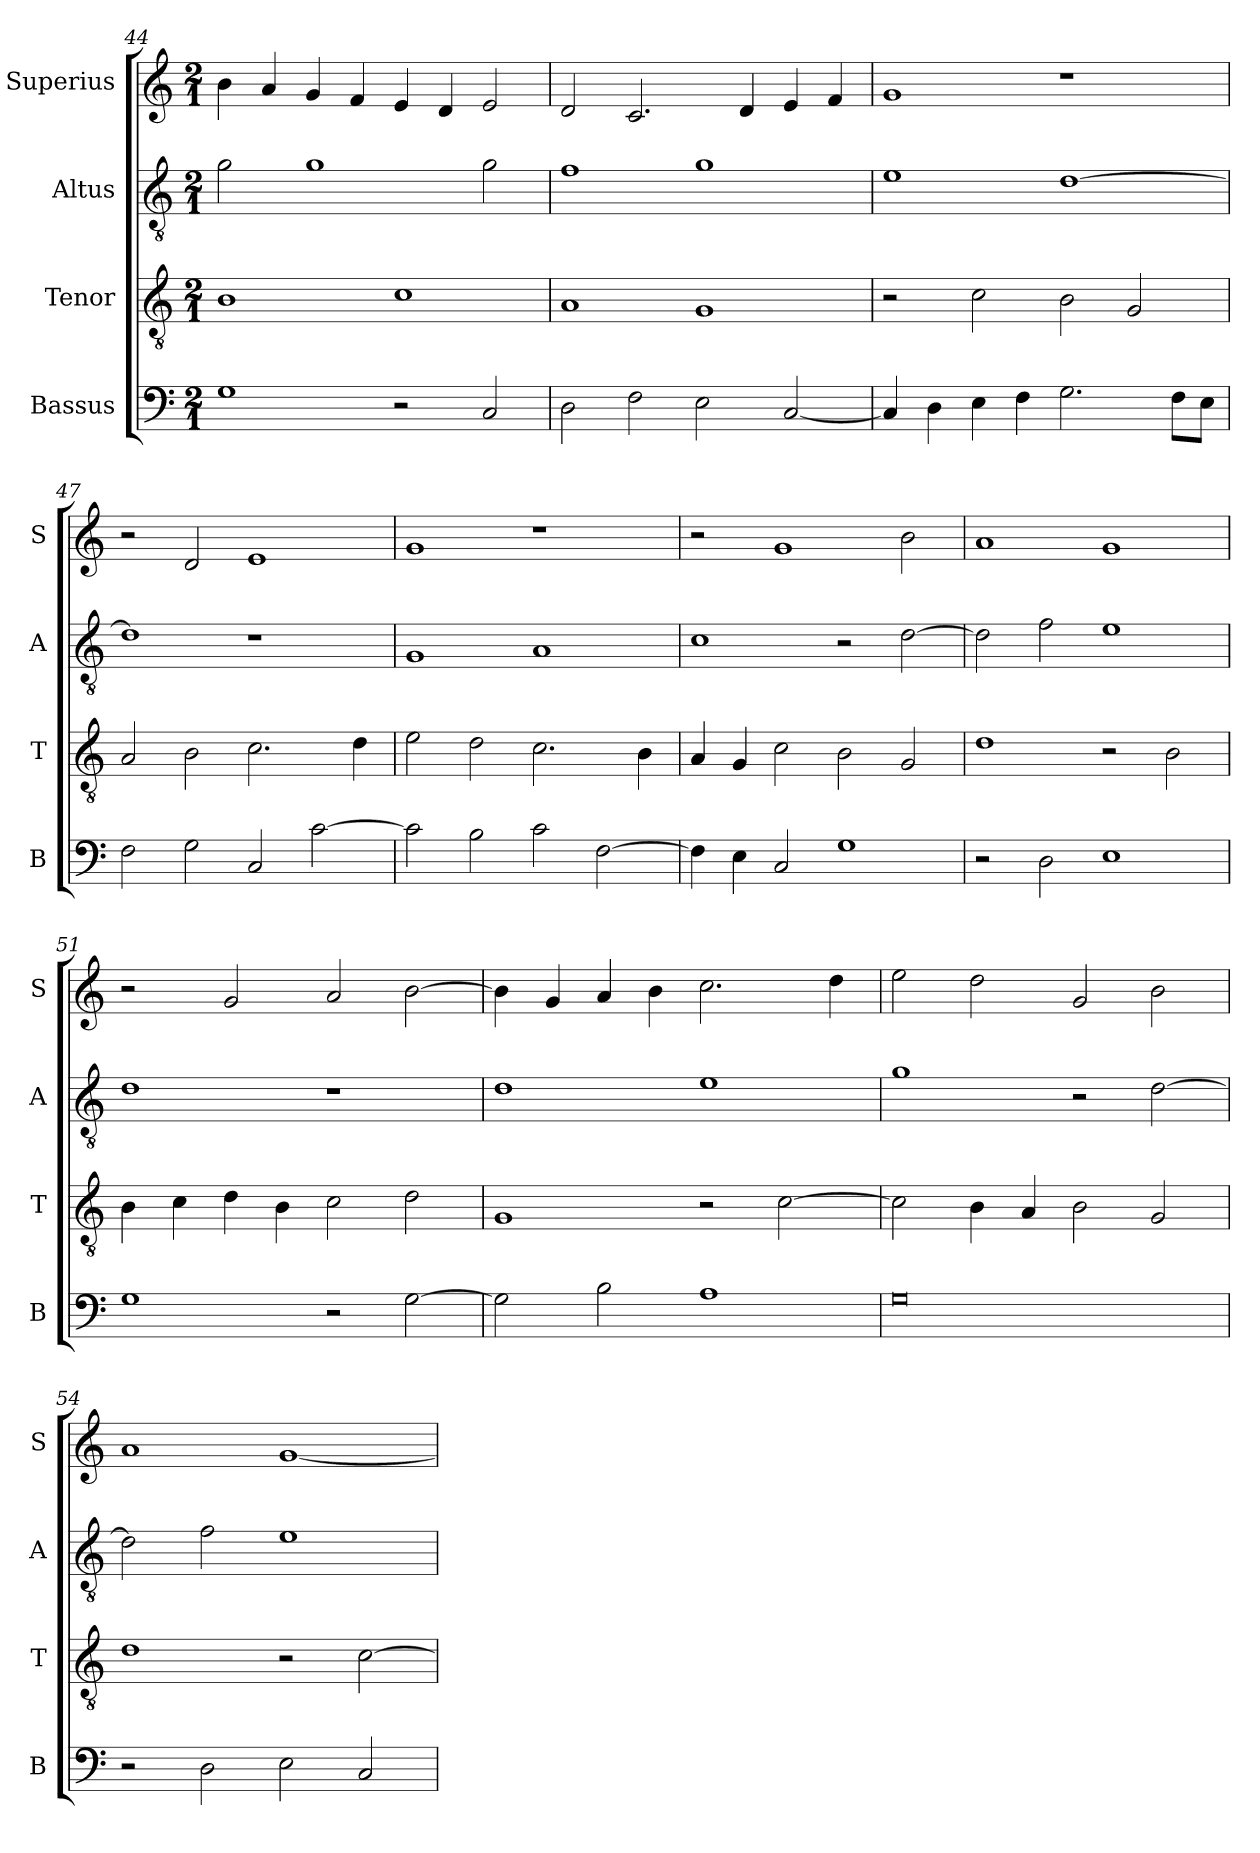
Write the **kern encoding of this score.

**kern	**kern	**kern	**kern
*part4	*part3	*part2	*part1
*staff4	*staff3	*staff2	*staff1
*I"Bassus	*I"Tenor	*I"Altus	*I"Superius
*I'B	*I'T	*I'A	*I'S
*clefF4	*clefGv2	*clefGv2	*clefG2
*k[]	*k[]	*k[]	*k[]
*C:	*C:	*C:	*C:
*M2/1	*M2/1	*M2/1	*M2/1
=44	=44	=44	=44
1G	1B	2g	4b
.	.	.	4a
.	.	1g	4g
.	.	.	4f
2r	1c	.	4e
.	.	.	4d
2C	.	2g	2e
=45	=45	=45	=45
2D	1A	1f	2d
2F	.	.	2.c
2E	1G	1g	.
.	.	.	4d
[2C	.	.	4e
.	.	.	4f
=46	=46	=46	=46
4C]	2r	1e	1g
4D	.	.	.
4E	2c	.	.
4F	.	.	.
2.G	2B	[1d	1r
.	2G	.	.
8FL	.	.	.
8EJ	.	.	.
=47	=47	=47	=47
2F	2A	1d]	2r
2G	2B	.	2d
2C	2.c	1r	1e
[2c	.	.	.
.	4d	.	.
=48	=48	=48	=48
2c]	2e	1G	1g
2B	2d	.	.
2c	2.c	1A	1r
[2F	.	.	.
.	4B	.	.
=49	=49	=49	=49
4F]	4A	1c	2r
4E	4G	.	.
2C	2c	.	1g
1G	2B	2r	.
.	2G	[2d	2b
=50	=50	=50	=50
2r	1d	2d]	1a
2D	.	2f	.
1E	2r	1e	1g
.	2B	.	.
=51	=51	=51	=51
1G	4B	1d	2r
.	4c	.	.
.	4d	.	2g
.	4B	.	.
2r	2c	1r	2a
[2G	2d	.	[2b
=52	=52	=52	=52
2G]	1G	1d	4b]
.	.	.	4g
2B	.	.	4a
.	.	.	4b
1A	2r	1e	2.cc
.	[2c	.	.
.	.	.	4dd
=53	=53	=53	=53
0G	2c]	1g	2ee
.	4B	.	2dd
.	4A	.	.
.	2B	2r	2g
.	2G	[2d	2b
=54	=54	=54	=54
2r	1d	2d]	1a
2D	.	2f	.
2E	2r	1e	[1g
2C	[2c	.	.
=	=	=	=
*-	*-	*-	*-
